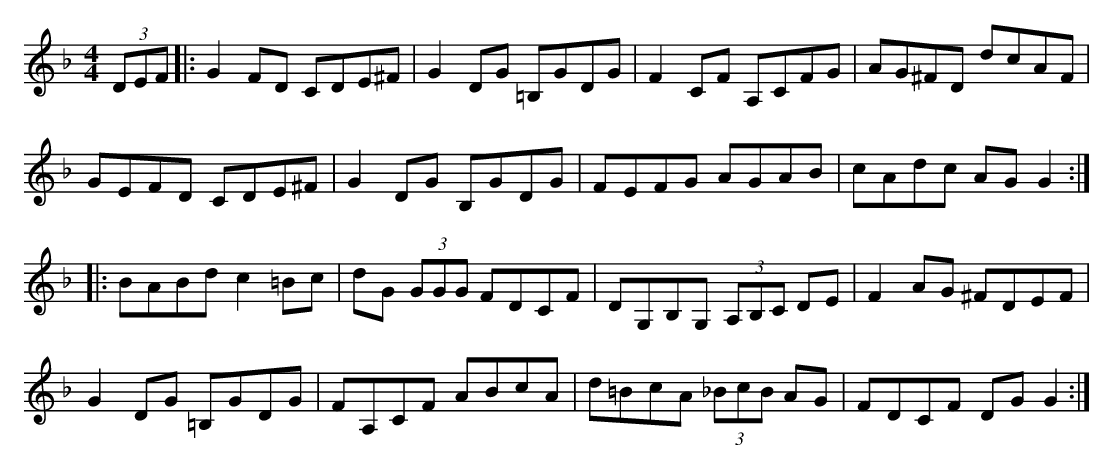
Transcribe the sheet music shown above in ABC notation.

X:1
M:4/4
K:Gdor
(3DEF|:G2 FD CDE^F|G2 DG =B,GDG|F2 CF A,CFG|AG^FD dcAF|
GEFD CDE^F|G2 DG B,GDG|FEFG AGAB|cAdc AG G2:|
|:BABd c2 =Bc|dG (3GGG FDCF|DG,B,G, (3A,B,C DE|F2 AG ^FDEF|
G2 DG =B,GDG|FA,CF ABcA|d=BcA (3_BcB AG|FDCF DG G2:|
